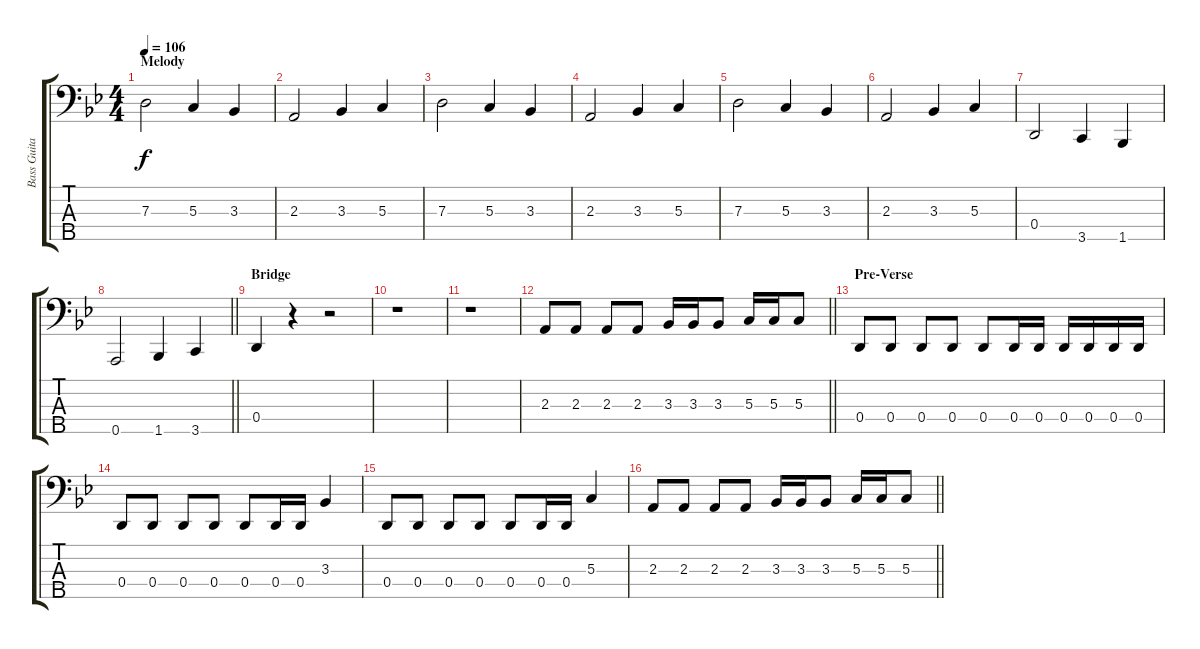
\track ("Bass Guitar" "Bass Guita") {instrument electricbasspick}
\staff {score tabs}
\tuning (F2 C2 G1 D1 A0) {hide}
\ts (4 4)
\section ("" "Melody")
\tempo 106
\clef f4
\ks bb
7.3.2{dy f} 5.3.4 3.3.4 |
2.3.2 3.3.4 5.3.4 |
7.3.2 5.3.4 3.3.4 |
2.3.2 3.3.4 5.3.4 |
7.3.2 5.3.4 3.3.4 |
2.3.2 3.3.4 5.3.4 |
0.4.2 3.5.4 1.5.4 |
\barLineRight lightlight
0.5.2 1.5.4 3.5.4 |
\section ("" "Bridge")
0.4.4 r.4 r.2 |
r.1 |
r.1 |
\barLineRight lightlight
2.3.8 2.3.8 2.3.8 2.3.8 3.3.16 3.3.16 3.3.8 5.3.16 5.3.16 5.3.8 |
\section ("" "Pre-Verse")
0.4.8 0.4.8 0.4.8 0.4.8 0.4.8 0.4.16 0.4.16 0.4.16 0.4.16 0.4.16 0.4.16 |
0.4.8 0.4.8 0.4.8 0.4.8 0.4.8 0.4.16 0.4.16 3.3.4 |
0.4.8 0.4.8 0.4.8 0.4.8 0.4.8 0.4.16 0.4.16 5.3.4 |
\barLineRight lightlight
2.3.8 2.3.8 2.3.8 2.3.8 3.3.16 3.3.16 3.3.8 5.3.16 5.3.16 5.3.8
